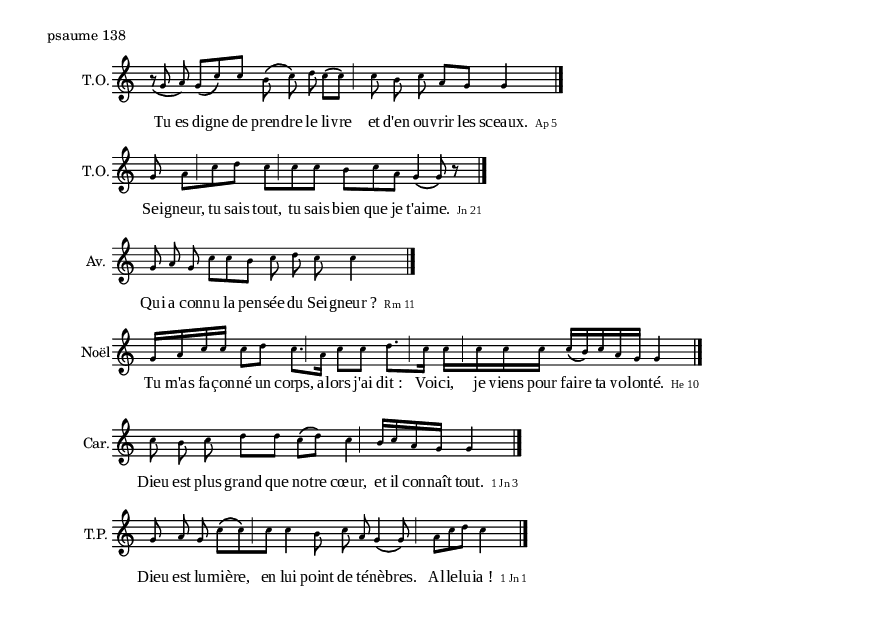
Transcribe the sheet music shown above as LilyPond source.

\version "2.10.0"
 \include "definitions.ly"
 \markup {psaume 138 }




\relative c'' { 
	\new Staff {
		\cadenzaOn
		\set Staff.instrumentName = \markup{ \center-align { T.O. } }
		\times 2/3 { r8_\( g a\) }
		\times 2/3 { g[\( c\) c] }
		\times 2/3 { b\( c\) d }
		c[\( c\)]
		\cesure \pespace
		\times 2/3 { c b c }
		a[ g]
		g4
		\endBar
	}	\addlyrics {
		Tu es di -- gne de pren -- dre le li -- vre et d'en ou -- vrir les sceaux.
		\markup { \citation #"Ap 5"}
	}
}

\relative c'' { 
	\new Staff {
		\cadenzaOn
		\set Staff.instrumentName = \markup{ \center-align { T.O. } }
		g8
		\times 2/3 { a8[\cesure \pespace c d] }
		\times 2/3 { c8[\cesure \pespace c c] }
		\times 2/3 { b8[ c a] }
		g4\( g8\) r8
		\endBar
	}	\addlyrics {
		Sei -- gneur, tu sais tout, tu sais bien que je t'ai -- me.
		\markup { \citation #"Jn 21"}
	}
}
\relative c'' { 
	\new Staff {
		\cadenzaOn
		\set Staff.instrumentName = \markup{ \center-align { Av. } }
		\times 2/3 { g8 a g }
		\times 2/3 { c[ c b] }
		\times 2/3 { c d c }
		c4
		\endBar
	}	\addlyrics {
		Qui a con -- nu la pen -- sée du Sei -- "gneur ?"
		\markup { \citation #"Rm 11"}
	}
}
\relative c'' { 
	\new Staff {
		\cadenzaOn
		\set Staff.instrumentName = \markup{ \center-align { Noël } }
		g16[ a c c]
		c8[ d]
		c8.[\cesure \pespace a16]
		c8[ c]
		d8.[\pespace \cesure \pespace c16]
		c16[ \cesure \pespace c c c]
		\times 2/5 {c16[\( b\) c a g]}
		g4
		\endBar
	}	\addlyrics {
		Tu m'as fa -- çon -- né un corps, al -- ors j'ai "dit :" Voi -- ci, je viens pour fai -- re ta vo -- lon -- té.
		\markup { \citation #"He 10"}
	}
}
\relative c'' { 
	\new Staff {
		\cadenzaOn
		\set Staff.instrumentName = \markup{ \center-align { Car. } }
		\times 2/3 { c8 b c }
		d[ d]
		c[\( d\)]
		c4
		\cesure \pespace
		b16[ c a g]
		g4
		\endBar
	}	\addlyrics {
		Dieu est plus grand que no -- tre cœur, et il con -- naît tout.
		\markup { \citation #"1 Jn 3"}
	}
}
\relative c'' { 
	\new Staff {
		\cadenzaOn
		\set Staff.instrumentName = \markup{ \center-align { T.P. } }
		\times 2/3 { g8 a g }
		\times 2/3 { c[\( c\) \cesure \pespace c] }
		c4
		\pespace
		\times 2/3 { b8 c a }
		\times 2/3 { g4\( g8\) }
		\cesure\pespace
		\times 2/3 {a8[ c d]} c4
		\endBar
	}	\addlyrics {
		Dieu est lu -- miè -- re, en lui point de té -- nè -- bres. Al -- le -- lu -- "ia !"
		\markup { \citation #"1 Jn 1"}
	}
}
